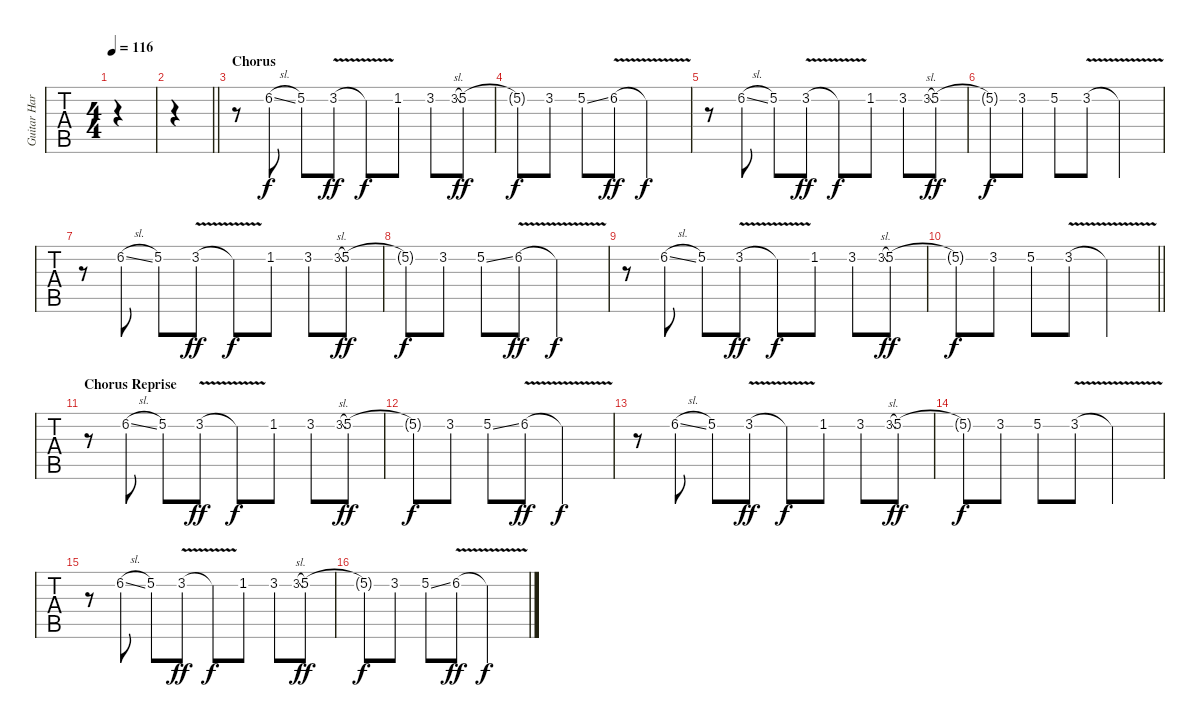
\track ("Guitar Harmony (Tr. 11A)" "Guitar Har") {instrument distortionguitar}
\staff {tabs}
\tuning (E4 B3 G3 D3 A2 E2) {hide}
\ts (4 4)
\tempo 116
\clef g2
\ks c
|
\barLineRight lightlight
|
\section ("" "Chorus")
r.8 6.2{sl}.8 5.2.8 3.2{v ac}.8{dy ff} 3.2{t}.8{dy f} 1.2.8 3.2.8 3.2{sl}.8{gr onbeat} 5.2{ac}.8{dy ff} |
5.2{t}.8{dy f} 3.2.8 5.2{ss}.8 6.2{v ac}.8{dy ff} 6.2{t}.2{dy f} |
r.8 6.2{sl}.8 5.2.8 3.2{v ac}.8{dy ff} 3.2{t}.8{dy f} 1.2.8 3.2.8 3.2{sl}.8{gr onbeat} 5.2{ac}.8{dy ff} |
5.2{t}.8{dy f} 3.2.8 5.2.8 3.2{v}.8 3.2{t}.2 |
r.8 6.2{sl}.8 5.2.8 3.2{v ac}.8{dy ff} 3.2{t}.8{dy f} 1.2.8 3.2.8 3.2{sl}.8{gr onbeat} 5.2{ac}.8{dy ff} |
5.2{t}.8{dy f} 3.2.8 5.2{ss}.8 6.2{v ac}.8{dy ff} 6.2{t}.2{dy f} |
r.8 6.2{sl}.8 5.2.8 3.2{v ac}.8{dy ff} 3.2{t}.8{dy f} 1.2.8 3.2.8 3.2{sl}.8{gr onbeat} 5.2{ac}.8{dy ff} |
\barLineRight lightlight
5.2{t}.8{dy f} 3.2.8 5.2.8 3.2{v}.8 3.2{t}.2 |
\section ("" "Chorus Reprise")
r.8 6.2{sl}.8 5.2.8 3.2{v ac}.8{dy ff} 3.2{t}.8{dy f} 1.2.8 3.2.8 3.2{sl}.8{gr onbeat} 5.2{ac}.8{dy ff} |
5.2{t}.8{dy f} 3.2.8 5.2{ss}.8 6.2{v ac}.8{dy ff} 6.2{t}.2{dy f} |
r.8 6.2{sl}.8 5.2.8 3.2{v ac}.8{dy ff} 3.2{t}.8{dy f} 1.2.8 3.2.8 3.2{sl}.8{gr onbeat} 5.2{ac}.8{dy ff} |
5.2{t}.8{dy f} 3.2.8 5.2.8 3.2{v}.8 3.2{t}.2 |
r.8 6.2{sl}.8 5.2.8 3.2{v ac}.8{dy ff} 3.2{t}.8{dy f} 1.2.8 3.2.8 3.2{sl}.8{gr onbeat} 5.2{ac}.8{dy ff} |
5.2{t}.8{dy f} 3.2.8 5.2{ss}.8 6.2{v ac}.8{dy ff} 6.2{t}.2{dy f}
